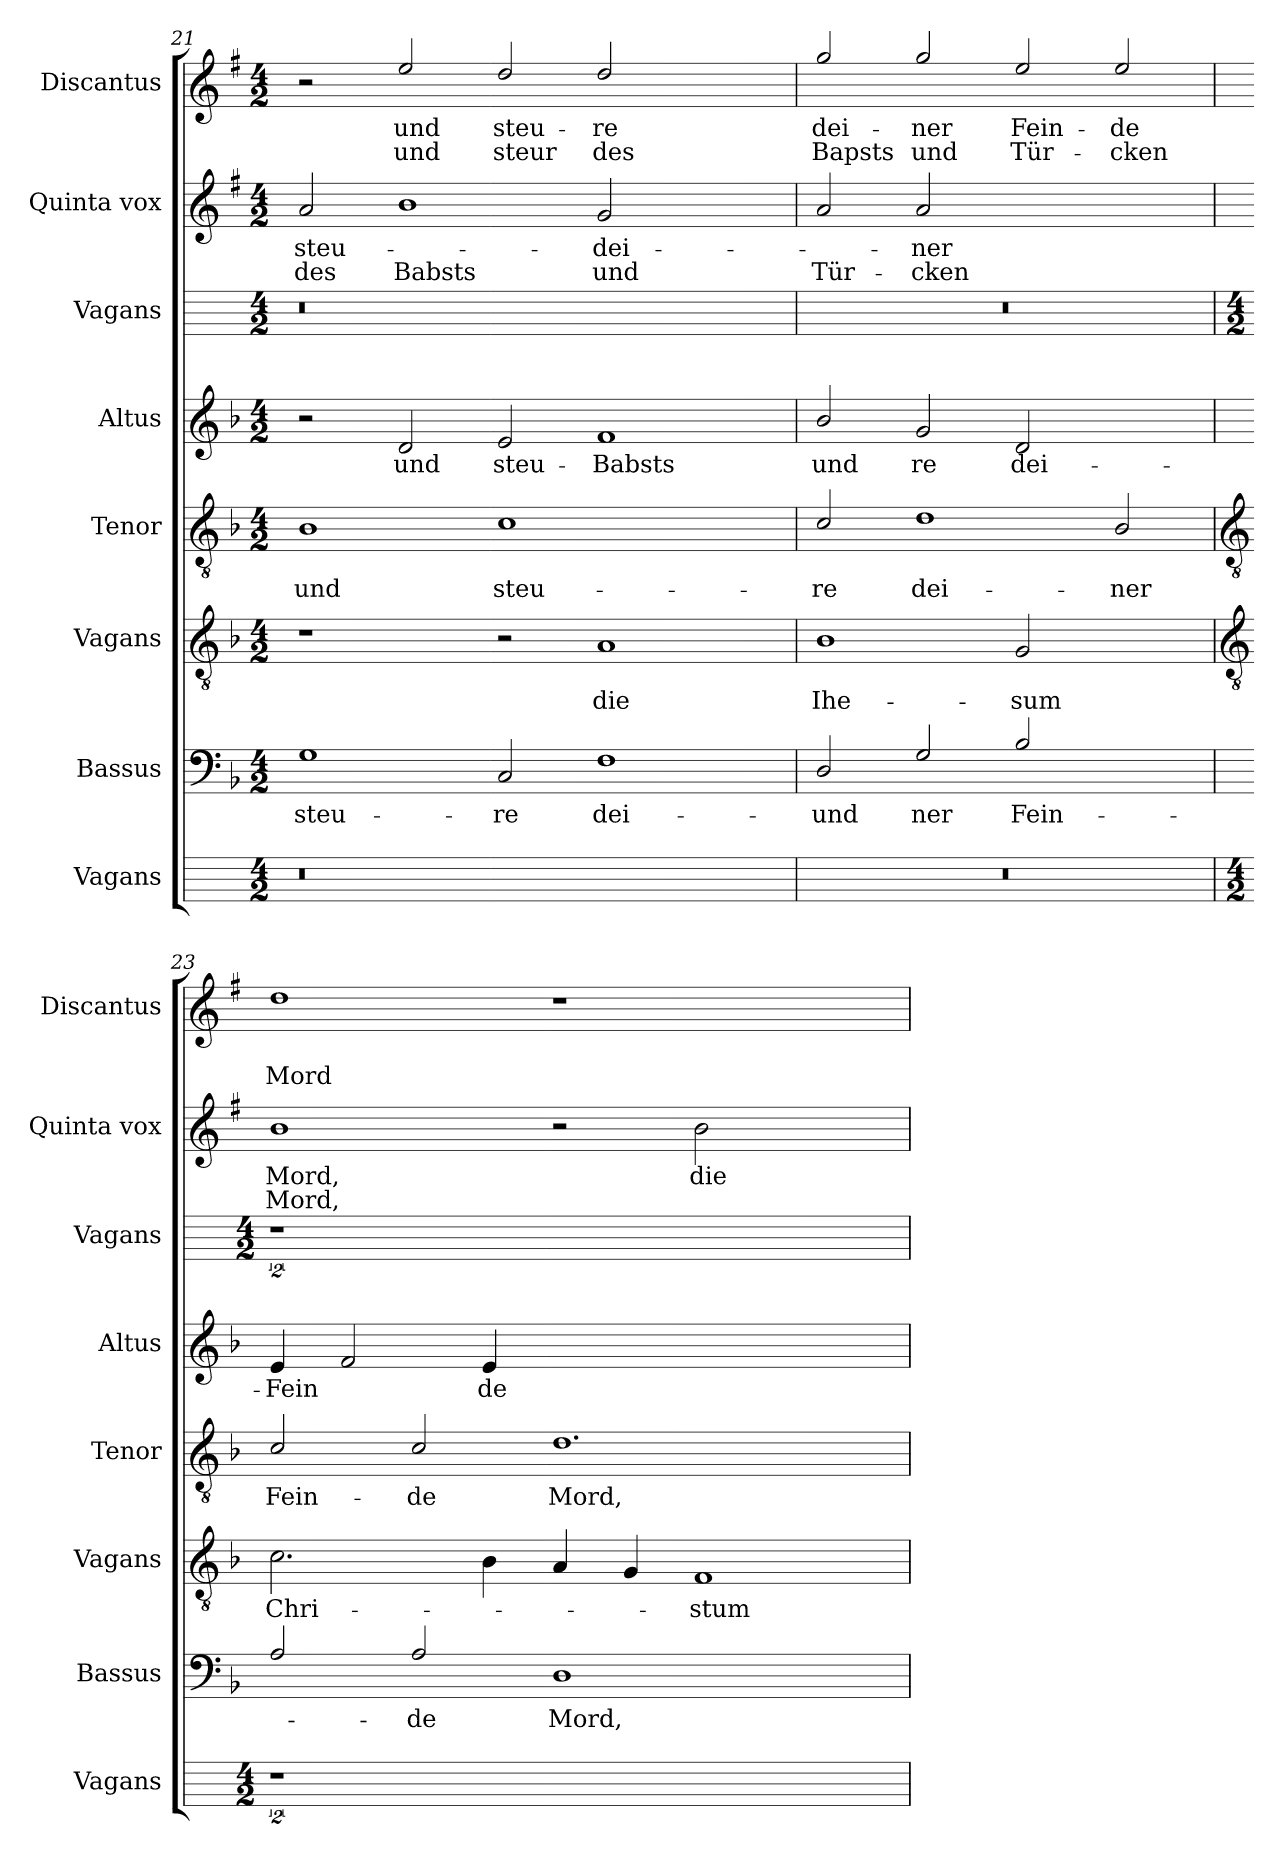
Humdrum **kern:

**kern	**kern	**text	**kern	**text	**kern	**text	**kern	**text	**kern	**kern	**text	**text	**kern	**text	**text
*part8	*part7	*part7	*part6	*part6	*part5	*part5	*part4	*part4	*part3	*part2	*part2	*part2	*part1	*part1	*part1
*staff8	*staff7	*staff7	*staff6	*staff6	*staff5	*staff5	*staff4	*staff4	*staff3	*staff2	*staff2	*staff2	*staff1	*staff1	*staff1
*I"Vagans	*I"Bassus	*	*I"Vagans	*	*I"Tenor	*	*I"Altus	*	*I"Vagans	*I"Quinta vox	*	*	*I"Discantus	*	*
*I'Vagans	*I'Bassus	*	*I'Vagans	*	*I'Tenor	*	*I'Altus	*	*I'Vagans	*I'Quinta vox	*	*	*I'Discantus	*	*
*	*clefF4	*	*clefGv2	*	*clefGv2	*	*clefG2	*	*	*clefG2	*	*	*clefG2	*	*
*	*	*	*	*	*	*	*	*	*ITrd1c2	*ITrd1c2	*	*	*ITrd1c2	*	*
*	*k[b-]	*	*k[b-]	*	*k[b-]	*	*k[b-]	*	*	*k[b-]	*	*	*k[b-]	*	*
*	*F:	*	*F:	*	*F:	*	*F:	*	*	*F:	*	*	*F:	*	*
*M4/2	*M4/2	*	*M4/2	*	*M4/2	*	*M4/2	*	*M4/2	*M4/2	*	*	*M4/2	*	*
=21	=21	=21	=21	=21	=21	=21	=21	=21	=21	=21	=21	=21	=21	=21	=21
!	!	!LO:LY:b	!	!	!	!	!	!	!	!	!	!	!	!	!
*	*^	*	*	*	*	*	*	*	*	*	*	*	*	*	*
!	!	!	!LO:LY:b	!	!	!	!LO:LY:b	!	!	!	!	!	!	!	!	!
*	*	*	*	*^	*	*^	*	*	*	*	*	*	*	*	*	*
!	!	!	!	!	!	!	!	!	!LO:LY:b	!	!	!	!	!	!LO:LY:b	!	!	!
*	*	*	*	*	*	*	*	*	*	*^	*	*	*^	*	*	*	*	*
!	!	!	!	!	!	!	!	!	!	!	!	!	!	!	!	!LO:LY:b	!	!	!	!
*	*	*	*	*	*	*	*	*	*	*	*	*	*	*	*	*	*	*^	*	*
0r	1G	1Gyy	steu-	1r	1ryy	.	1B-	1B-yy	und	2r	2ryy	.	0r	2g	1g\yy	steu-	des	2r	2ryy	.	.
!	!	!	!	!	!	!	!	!	!	!	!	!LO:LY:b	!	!	!	!	!	!	!	!	!
!	!	!	!	!	!	!	!	!	!	!	!	!LO:LY:b	!	!	!	!	!LO:LY:b	!	!	!	!LO:LY:b
!	!	!	!	!	!	!	!	!	!	!	!	!	!	!	!	!	!	!	!	!LO:LY:b	!
.	.	.	.	.	.	.	.	.	.	2d	2d\yy	und	.	1a	.	.	Babsts	2dd	2dd\yy	und	und
!	!	!	!LO:LY:b	!	!	!	!	!	!	!	!	!	!	!	!	!	!	!	!	!	!
!	!	!	!LO:LY:b	!	!	!	!	!	!LO:LY:b	!	!	!	!	!	!	!	!	!	!	!	!
!	!	!	!	!	!	!	!	!	!LO:LY:b	!	!	!LO:LY:b	!	!	!	!	!	!	!	!	!
!	!	!	!	!	!	!	!	!	!	!	!	!LO:LY:b	!	!	!	!LO:LY:b	!	!	!	!	!LO:LY:b
!	!	!	!	!	!	!	!	!	!	!	!	!	!	!	!	!	!	!	!	!LO:LY:b	!
.	2C	2Cyy	-re	2r	1.ryy	.	1c	1cyy	steu-	2e	2e\yy	steu-	.	.	2g\yy	-re	.	2cc	2cc\yy	steu-	steur
!	!	!	!LO:LY:b	!	!	!	!	!	!	!	!	!	!	!	!	!	!	!	!	!	!
!	!	!	!LO:LY:b	!	!	!LO:LY:b	!	!	!	!	!	!LO:LY:b	!	!	!	!	!LO:LY:b	!	!	!	!
!	!	!	!	!	!	!	!	!	!	!	!	!	!	!	!	!LO:LY:b	!	!	!	!	!LO:LY:b
!	!	!	!	!	!	!	!	!	!	!	!	!	!	!	!	!	!	!	!	!LO:LY:b	!
.	1F	[2Fyy	dei-	1A	.	die	.	.	.	1f	[2f\yy	Babsts	.	2f	[2a\yy	dei-	und	2cc	2cc\yy	-re	des
2ryy	.	2ryy	.	.	.	.	2ryy	2ryy	.	.	2ryy	.	2ryy	2ryy	2ryy	.	.	2ryy	2ryy	.	.
=22	=22	=22	=22	=22	=22	=22	=22	=22	=22	=22	=22	=22	=22	=22	=22	=22	=22	=22	=22	=22	=22
!	!	!	!LO:LY:b	!	!	!LO:LY:b	!	!	!LO:LY:b	!	!	!	!	!	!	!	!	!	!	!	!
!	!	!	!	!	!	!	!	!	!LO:LY:b	!	!	!LO:LY:b	!	!	!	!	!LO:LY:b	!	!	!	!LO:LY:b
!	!	!	!	!	!	!	!	!	!	!	!	!	!	!	!	!	!	!	!	!LO:LY:b	!
0r	2D	2Fyy]	-und	1B-	2ryy	Ihe-	2c	2cyy	re	2b-	2f\yy]	-und	0r	2g	2a\yy]	.	-Tür-	2ff	2ff\yy	dei-	Bapsts
!	!	!	!LO:LY:b	!	!	!	!	!	!	!	!	!	!	!	!	!	!	!	!	!	!
!	!	!	!LO:LY:b	!	!	!	!	!	!LO:LY:b	!	!	!	!	!	!	!	!	!	!	!	!
!	!	!	!	!	!	!	!	!	!LO:LY:b	!	!	!LO:LY:b	!	!	!	!	!LO:LY:b	!	!	!	!
!	!	!	!	!	!	!	!	!	!	!	!	!	!	!	!	!LO:LY:b	!	!	!	!	!LO:LY:b
!	!	!	!	!	!	!	!	!	!	!	!	!	!	!	!	!	!	!	!	!LO:LY:b	!
.	2G	2Dyy	-ner	.	1.ryy	.	1d	1dyy	dei-	2g	2b-\yy	-re	.	2g	2f\yy	ner	-cken	2ff	2ff\yy	-ner	und
!	!	!	!LO:LY:b	!	!	!LO:LY:b	!	!	!	!	!	!LO:LY:b	!	!	!	!	!	!	!	!	!
!	!	!	!	!	!	!	!	!	!	!	!	!LO:LY:b	!	!	!	!LO:LY:b	!	!	!	!	!LO:LY:b
!	!	!	!	!	!	!	!	!	!	!	!	!	!	!	!	!	!	!	!	!LO:LY:b	!
.	2B-	2Gyy	Fein-	2G	.	-sum	.	.	.	2d	2g\yy	dei-	.	1ryy	2g\yy	Fein-	.	2dd	2dd\yy	Fein-	Tür-
!	!	!	!	!	!	!	!	!	!LO:LY:b	!	!	!	!	!	!	!	!	!	!	!	!
!	!	!	!	!	!	!	!	!	!LO:LY:b	!	!	!LO:LY:b	!	!	!	!LO:LY:b	!	!	!	!	!LO:LY:b
!	!	!	!	!	!	!	!	!	!	!	!	!	!	!	!	!	!	!	!	!LO:LY:b	!
.	2ryy	2B-yy	.	2ryy	.	.	2B-	2B-yy	-ner	2ryy	2d\yy	-ner	.	.	2g\yy	-de	.	2dd	2dd\yy	-de	-cken
*	*	*	*	*v	*v	*	*	*	*	*	*	*	*	*	*	*	*	*	*	*	*
!!LO:LB:g=z	!!
=23	=23	=23	=23	=23	=23	=23	=23	=23	=23	=23	=23	=23	=23	=23	=23	=23	=23	=23	=23	=23
*	*	*	*	*clefGv2	*	*clefGv2	*	*	*	*	*	*	*	*	*	*	*	*	*	*
*M4/2	*	*	*	*	*	*	*	*	*	*	*	*M4/2	*	*	*	*	*	*	*	*
!	!	!	!	!	!LO:LY:b	!	!	!LO:LY:b	!	!	!	!	!	!	!	!	!	!	!	!
!	!	!	!	!	!	!	!	!LO:LY:b	!	!	!LO:LY:b	!	!	!	!	!LO:LY:b	!	!	!	!
!	!	!	!	!	!	!	!	!	!	!	!	!	!	!	!LO:LY:b	!	!	!	!	!LO:LY:b
!	!	!	!	!	!	!	!	!	!	!	!	!	!	!	!	!	!	!	!	!LO:LY:b
2%5r	2A	2A\yy	.	2.c	Chri-	2c	2c\yy	Fein-	4e	4e\yy	Fein	2%5r	1a	1a\yy	Mord,	Mord,	1cc	1cc\yy	.	Mord
.	.	.	.	.	.	.	.	.	2f	2f\yy	.	.	.	.	.	.	.	.	.	.
!	!	!	!LO:LY:b	!	!	!	!	!	!	!	!	!	!	!	!	!	!	!	!	!
!	!	!	!LO:LY:b	!	!	!	!	!LO:LY:b	!	!	!	!	!	!	!	!	!	!	!	!
!	!	!	!	!	!	!	!	!LO:LY:b	!	!	!	!	!	!	!	!	!	!	!	!
.	2A	2A\yy	de	.	.	2c	2c\yy	-de	.	.	.	.	.	.	.	.	.	.	.	.
!	!	!	!	!	!	!	!	!	!	!	!LO:LY:b	!	!	!	!	!	!	!	!	!
!	!	!	!	!	!	!	!	!	!	!	!LO:LY:b	!	!	!	!	!	!	!	!	!
.	.	.	.	4B-	.	.	.	.	4e	4e\yy	de	.	.	.	.	.	.	.	.	.
!	!	!	!LO:LY:b	!	!	!	!	!	!	!	!	!	!	!	!	!	!	!	!	!
!	!	!	!LO:LY:b	!	!	!	!	!LO:LY:b	!	!	!	!	!	!	!	!	!	!	!	!
!	!	!	!	!	!	!	!	!LO:LY:b	!	!	!LO:LY:b	!	!	!	!	!	!	!	!	!
!	!	!	!	!	!	!	!	!	!	!	!LO:LY:b	!	!	!	!	!	!	!	!	!
.	1D	1D\yy	Mord,	4A	.	1.d	[1d\yy	Mord,	[1fyy	[1f\yy	Mord,	.	2r	1ryy	.	.	1r	1ryy	.	.
.	.	.	.	4G	.	.	.	.	.	.	.	.	.	.	.	.	.	.	.	.
!	!	!	!	!	!LO:LY:b	!	!	!	!	!	!	!	!	!	!LO:LY:b	!	!	!	!	!
.	.	.	.	1F	-stum	.	.	.	.	.	.	.	2a	.	die	.	.	.	.	.
.	2ryy	2ryy	.	.	.	.	2ryy	.	2ryy	2ryy	.	.	2ryy	2ryy	.	.	2ryy	2ryy	.	.
*	*	*	*	*	*	*v	*v	*	*	*	*	*	*v	*v	*	*	*v	*v	*	*
*	*v	*v	*	*	*	*	*	*v	*v	*	*	*	*	*	*	*	*
=	=	=	=	=	=	=	=	=	=	=	=	=	=	=	=
*-	*-	*-	*-	*-	*-	*-	*-	*-	*-	*-	*-	*-	*-	*-	*-
